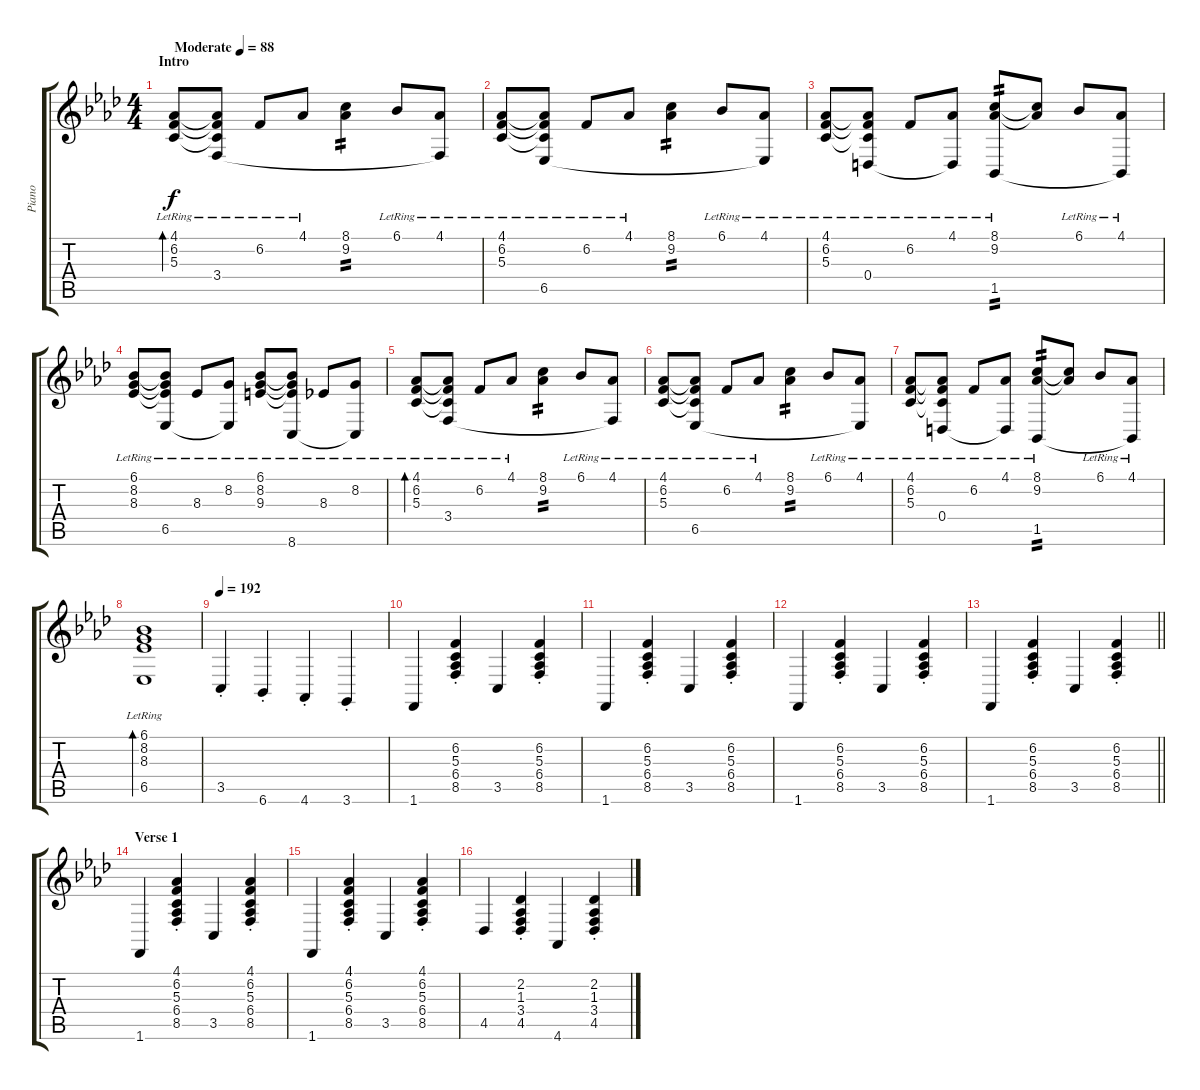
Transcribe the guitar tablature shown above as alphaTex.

\track ("Piano" "Piano") {instrument acousticgrandpiano}
\staff {score tabs}
\tuning (E4 B3 G3 D3 A2 E2) {hide}
\ts (4 4)
\section ("" "Intro")
\tempo (88 "Moderate")
\clef g2
\ks ab
(4.1{lr} 6.2{lr} 5.3{lr}).8{bd 240 dy f instrument acousticgrandpiano} (4.1{t} 6.2{t} 5.3{t} 3.4{lr}).8 6.2{lr}.8 4.1{lr}.8 (8.1 9.2).4{tp 2} 6.1{lr}.8 (4.1{lr} 3.4{t}).8 |
(4.1{lr} 6.2{lr} 5.3{lr}).8 (4.1{t} 6.2{t} 5.3{t} 6.5{lr}).8 6.2{lr}.8 4.1{lr}.8 (8.1 9.2).4{tp 2} 6.1{lr}.8 (4.1{lr} 6.5{t}).8 |
(4.1{lr} 6.2{lr} 5.3{lr}).8 (4.1{t} 6.2{t} 5.3{t} 0.4{lr}).8 6.2{lr}.8 (4.1{lr} 0.4{t}).8 (8.1 9.2 1.5{lr}).8{tp 2} (8.1{t} 9.2{t}).8 6.1{lr}.8 (4.1{lr} 1.5{t}).8 |
(6.1{lr} 8.2{lr} 8.3{lr}).8 (6.1{t} 8.2{t} 8.3{t} 6.5{lr}).8 8.3{lr}.8 (8.2{lr} 6.5{t}).8 (6.1{lr} 8.2{lr} 9.3{lr}).8 (6.1{t} 8.2{t} 9.3{t} 8.6{lr}).8 8.3{lr}.8 (8.2{lr} 8.6{t}).8 |
(4.1{lr} 6.2{lr} 5.3{lr}).8{bd 240} (4.1{t} 6.2{t} 5.3{t} 3.4{lr}).8 6.2{lr}.8 4.1{lr}.8 (8.1 9.2).4{tp 2} 6.1{lr}.8 (4.1{lr} 3.4{t}).8 |
(4.1{lr} 6.2{lr} 5.3{lr}).8 (4.1{t} 6.2{t} 5.3{t} 6.5{lr}).8 6.2{lr}.8 4.1{lr}.8 (8.1 9.2).4{tp 2} 6.1{lr}.8 (4.1{lr} 6.5{t}).8 |
(4.1{lr} 6.2{lr} 5.3{lr}).8 (4.1{t} 6.2{t} 5.3{t} 0.4{lr}).8 6.2{lr}.8 (4.1{lr} 0.4{t}).8 (8.1 9.2 1.5{lr}).8{tp 2} (8.1{t} 9.2{t}).8 6.1{lr}.8 (4.1{lr} 1.5{t}).8 |
(6.1{lr} 8.2{lr} 8.3{lr} 6.5{lr}).1{bd 240} |
\tempo 192
3.5{st}.4 6.6{st}.4 4.6{st}.4 3.6{st}.4 |
1.6.4 (6.2{st} 5.3{st} 6.4{st} 8.5{st}).4 3.5.4 (6.2{st} 5.3{st} 6.4{st} 8.5{st}).4 |
1.6.4 (6.2{st} 5.3{st} 6.4{st} 8.5{st}).4 3.5.4 (6.2{st} 5.3{st} 6.4{st} 8.5{st}).4 |
1.6.4 (6.2{st} 5.3{st} 6.4{st} 8.5{st}).4 3.5.4 (6.2{st} 5.3{st} 6.4{st} 8.5{st}).4 |
\barLineRight lightlight
1.6.4 (6.2{st} 5.3{st} 6.4{st} 8.5{st}).4 3.5.4 (6.2{st} 5.3{st} 6.4{st} 8.5{st}).4 |
\section ("" "Verse 1")
1.6.4 (4.1{st} 6.2{st} 5.3{st} 6.4{st} 8.5{st}).4 3.5.4 (4.1{st} 6.2{st} 5.3{st} 6.4{st} 8.5{st}).4 |
1.6.4 (4.1{st} 6.2{st} 5.3{st} 6.4{st} 8.5{st}).4 3.5.4 (4.1{st} 6.2{st} 5.3{st} 6.4{st} 8.5{st}).4 |
4.5.4 (2.2{st} 1.3{st} 3.4{st} 4.5{st}).4 4.6.4 (2.2{st} 1.3{st} 3.4{st} 4.5{st}).4
